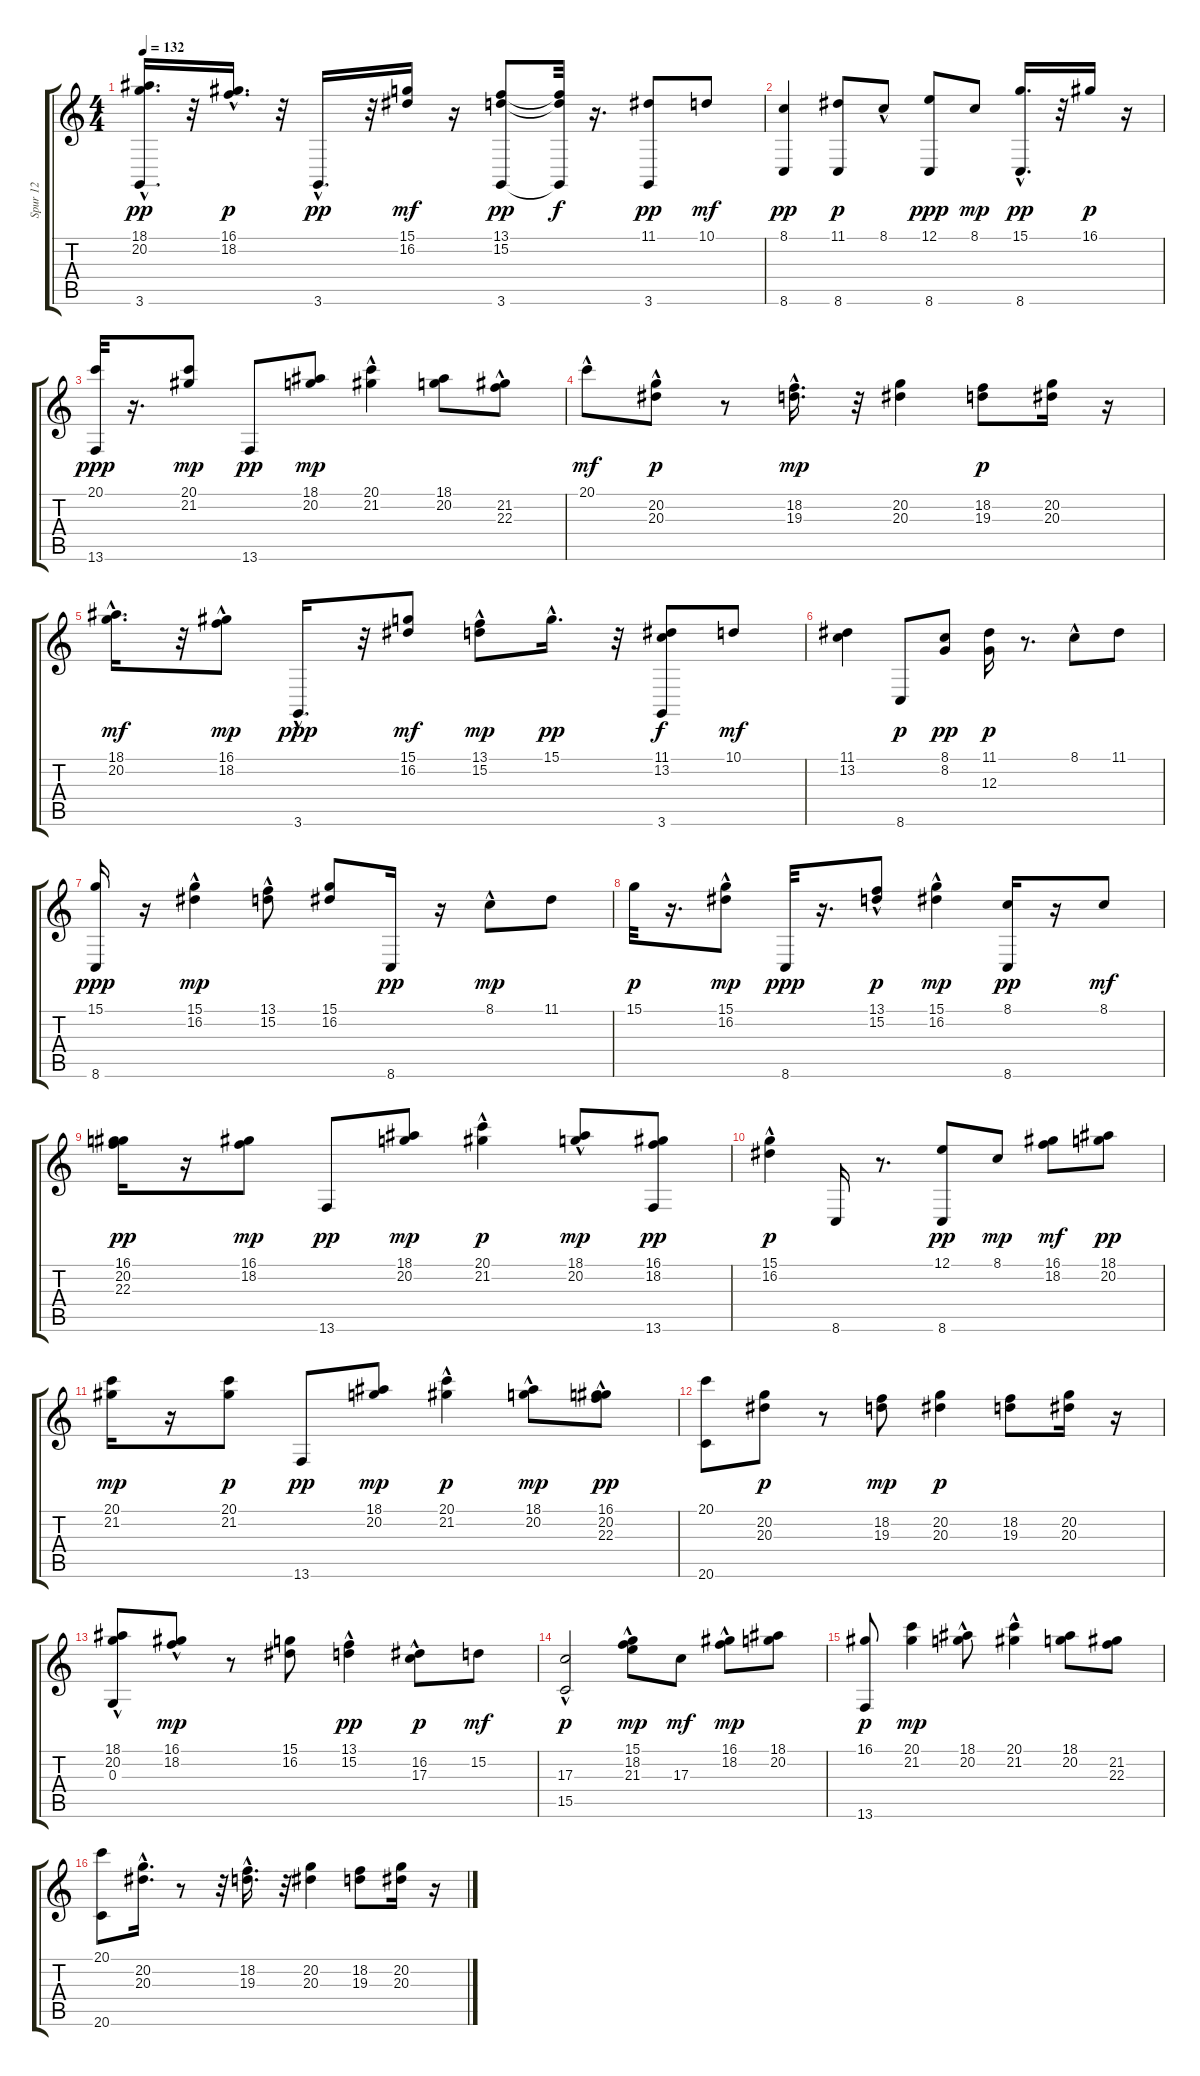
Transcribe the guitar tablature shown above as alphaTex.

\track ("Spur 12" "Spur 12") {instrument electricgrandpiano}
\staff {score tabs}
\tuning (E4 B3 G3 D3 A2 E2) {hide}
\ts (4 4)
\tempo 132
\clef g2
\ks c
(18.1{hac} 20.2{hac} 3.6).16{d dy pp} r.32 (16.1 18.2{hac}).16{d dy p} r.32 3.6{hac}.16{d dy pp} r.32 (15.1 16.2).16{dy mf} r.16 (13.1 15.2 3.6).8{dy pp} (13.1{t} 15.2{t} 3.6{t}).32{dy f} r.16{d} (11.1 3.6).8{dy pp} 10.1.8{dy mf} |
(8.1 8.6).4{dy pp} (11.1 8.6).8{dy p} 8.1{hac}.8 (12.1 8.6).8{dy ppp} 8.1.8{dy mp} (15.1{hac} 8.6{hac}).16{d dy pp} r.32 16.1.16{dy p} r.16 |
(20.1 13.6).32{dy ppp} r.16{d} (20.1 21.2).8{dy mp} 13.6.8{dy pp} (18.1 20.2).8{dy mp} (20.1{hac} 21.2).4 (18.1 20.2).8 (21.2{hac} 22.3{hac}).8 |
20.1{hac}.8{dy mf} (20.2 20.3{hac}).8{dy p} r.8 (18.2{hac} 19.3{hac}).16{d dy mp} r.32 (20.2 20.3).4 (18.2 19.3).8{dy p} (20.2 20.3).16 r.16 |
(18.1 20.2{hac}).16{d dy mf} r.32 (16.1{hac} 18.2).8{dy mp} 3.6{hac}.16{d dy ppp} r.32 (15.1 16.2).8{dy mf} (13.1 15.2{hac}).8{dy mp} 15.1{hac}.16{d dy pp} r.32 (11.1 13.2 3.6).8{dy f} 10.1.8{dy mf} |
(11.1 13.2).4 8.6.8{dy p} (8.1 8.2).8{dy pp} (11.1 12.3).16{dy p} r.8{d} 8.1{hac}.8 11.1.8 |
(15.1 8.6).16{dy ppp} r.16 (15.1{hac} 16.2).4{dy mp} (13.1 15.2{hac}).8 (15.1 16.2).8 8.6.16{dy pp} r.16 8.1{hac}.8{dy mp} 11.1.8 |
15.1.32{dy p} r.16{d} (15.1{hac} 16.2{hac}).8{dy mp} 8.6.32{dy ppp} r.16{d} (13.1 15.2{hac}).8{dy p} (15.1{hac} 16.2).4{dy mp} (8.1 8.6).16{dy pp} r.16 8.1.8{dy mf} |
(16.1 20.2 22.3).16{dy pp} r.16 (16.1 18.2).8{dy mp} 13.6.8{dy pp} (18.1 20.2).8{dy mp} (20.1{hac} 21.2).4{dy p} (18.1 20.2{hac}).8{dy mp} (16.1 18.2 13.6).8{dy pp} |
(15.1 16.2{hac}).4{dy p} 8.6.16 r.8{d} (12.1 8.6).8{dy pp} 8.1.8{dy mp} (16.1 18.2).8{dy mf} (18.1 20.2).8{dy pp} |
(20.1 21.2).16{dy mp} r.16 (20.1 21.2).8{dy p} 13.6.8{dy pp} (18.1 20.2).8{dy mp} (20.1{hac} 21.2).4{dy p} (18.1{hac} 20.2).8{dy mp} (16.1{hac} 20.2 22.3).8{dy pp} |
(20.1 20.6).8 (20.2 20.3).8{dy p} r.8 (18.2 19.3).8{dy mp} (20.2 20.3).4{dy p} (18.2 19.3).8 (20.2 20.3).16 r.16 |
(18.1{hac} 20.2 0.3).8 (16.1{hac} 18.2).8{dy mp} r.8 (15.1 16.2).8 (13.1{hac} 15.2).4{dy pp} (16.2{hac} 17.3).8{dy p} 15.2.8{dy mf} |
(17.3 15.5{hac}).2{dy p} (15.1 18.2 21.3{hac}).8{dy mp} 17.3.8{dy mf} (16.1 18.2{hac}).8{dy mp} (18.1 20.2).8 |
(16.1 13.6).8{dy p} (20.1 21.2).4{dy mp} (18.1{hac} 20.2).8 (20.1{hac} 21.2).4 (18.1 20.2).8 (21.2 22.3).8 |
(20.1 20.6).8 (20.2{hac} 20.3{hac}).16{d} r.8 r.32 (18.2{hac} 19.3{hac}).16{d} r.32 (20.2 20.3).4 (18.2 19.3).8 (20.2 20.3).16 r.16
